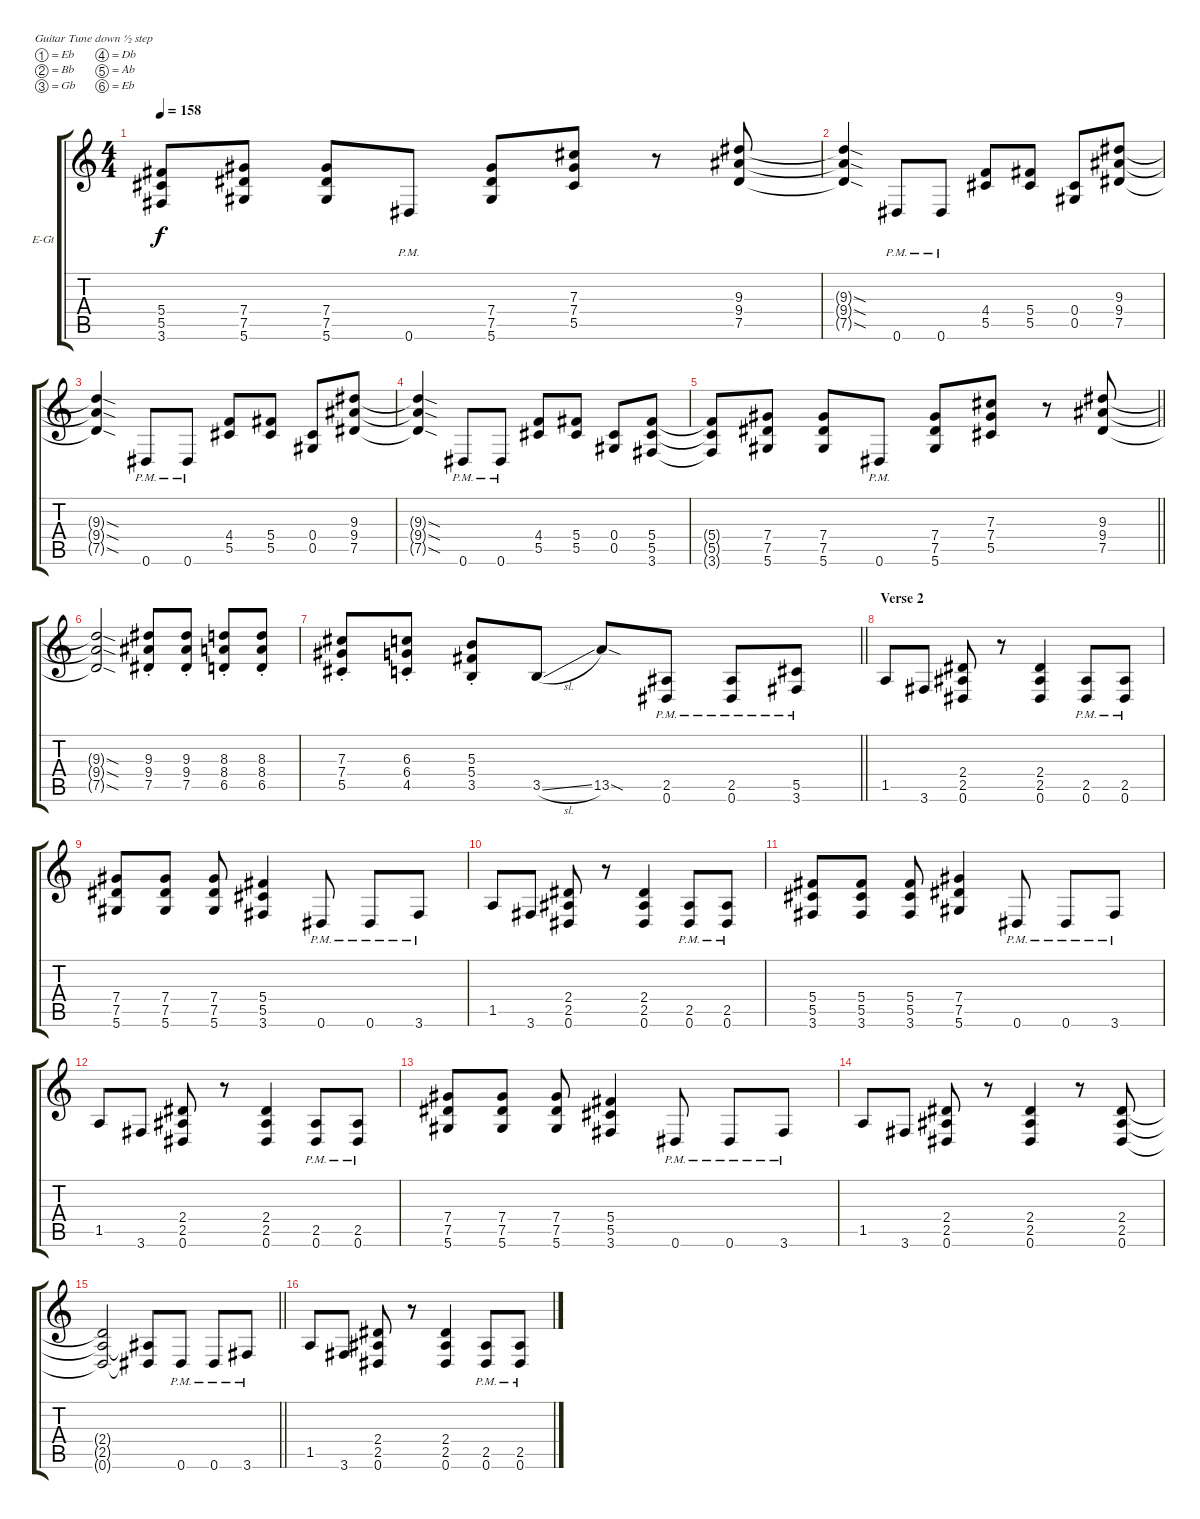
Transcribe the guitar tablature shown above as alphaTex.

\bracketExtendMode groupsimilarinstruments
\firstSystemTrackNameOrientation horizontal
\otherSystemsTrackNameOrientation horizontal
\track ("Guitar 1" "E-Gt") {instrument distortionguitar}
\staff {score tabs}
\tuning (Eb4 Bb3 Gb3 Db3 Ab2 Eb2)
\ts (4 4)
\tempo 158
\clef g2
\ks c
(5.5{t} 3.6{t} 5.4{t}).8{dy f} (7.5 5.6 7.4).8 (7.5 5.6 7.4).8 0.6{pm}.8 (7.5 5.6 7.4).8 (7.4 5.5 7.3).8 r.8 (9.4 7.5 9.3).8 |
(9.4{sod t} 7.5{sod t} 9.3{sod t}).4 0.6{pm}.8 0.6{pm}.8 (4.4 5.5).8 (5.4 5.5).8 (0.4 0.5).8 (9.4 7.5 9.3).8 |
(9.4{sod t} 7.5{sod t} 9.3{sod t}).4 0.6{pm}.8 0.6{pm}.8 (4.4 5.5).8 (5.4 5.5).8 (0.4 0.5).8 (9.4 7.5 9.3).8 |
(9.4{sod t} 7.5{sod t} 9.3{sod t}).4 0.6{pm}.8 0.6{pm}.8 (4.4 5.5).8 (5.4 5.5).8 (0.4 0.5).8 (5.5 3.6 5.4).8 |
\barLineRight lightlight
(5.5{t} 3.6{t} 5.4{t}).8 (7.5 5.6 7.4).8 (7.5 5.6 7.4).8 0.6{pm}.8 (7.5 5.6 7.4).8 (7.4 5.5 7.3).8 r.8 (9.4 7.5 9.3).8 |
\section ("" "")
(9.4{sod t} 7.5{sod t} 9.3{sod t}).2 (9.4{st} 7.5{st} 9.3).8 (9.4{st} 7.5{st} 9.3).8 (8.4{st} 6.5{st} 8.3).8 (8.4{st} 6.5{st} 8.3).8 |
\barLineRight lightlight
(7.4{st} 5.5{st} 7.3).8 (6.4{st} 4.5{st} 6.3).8 (5.4{st} 3.5{st} 5.3).8 3.5{sl}.8 13.5{sod}.8 (0.6{pm} 2.5{pm}).8 (0.6{pm} 2.5{pm}).8 (3.6{pm} 5.5{pm}).8 |
\section ("" "Verse 2")
1.5.8 3.6.8 (2.5 0.6 2.4).8 r.8 (2.5 0.6 2.4).4 (0.6{pm} 2.5{pm}).8 (0.6{pm} 2.5{pm}).8 |
(7.4 5.6 7.5).8 (7.4 5.6 7.5).8 (7.4 5.6 7.5).8 (5.4 3.6 5.5).4 0.6{pm}.8 0.6{pm}.8 3.6{pm}.8 |
1.5.8 3.6.8 (2.5 0.6 2.4).8 r.8 (2.5 0.6 2.4).4 (0.6{pm} 2.5{pm}).8 (0.6{pm} 2.5{pm}).8 |
(5.4 3.6 5.5).8 (5.4 3.6 5.5).8 (5.4 3.6 5.5).8 (7.4 5.6 7.5).4 0.6{pm}.8 0.6{pm}.8 3.6{pm}.8 |
1.5.8 3.6.8 (2.5 0.6 2.4).8 r.8 (2.5 0.6 2.4).4 (0.6{pm} 2.5{pm}).8 (0.6{pm} 2.5{pm}).8 |
(7.4 5.6 7.5).8 (7.4 5.6 7.5).8 (7.4 5.6 7.5).8 (5.4 3.6 5.5).4 0.6{pm}.8 0.6{pm}.8 3.6{pm}.8 |
1.5.8 3.6.8 (2.5 0.6 2.4).8 r.8 (2.5 0.6 2.4).4 r.8 (2.5 0.6 2.4).8 |
\barLineRight lightlight
(2.5{t} 0.6{t} 2.4{t}).2 (2.5{t} 0.6{t}).8 0.6{pm}.8 0.6{pm}.8 3.6{pm}.8 |
\section ("" "")
1.5.8 3.6.8 (2.5 0.6 2.4).8 r.8 (2.5 0.6 2.4).4 (0.6{pm} 2.5{pm}).8 (0.6{pm} 2.5{pm}).8
